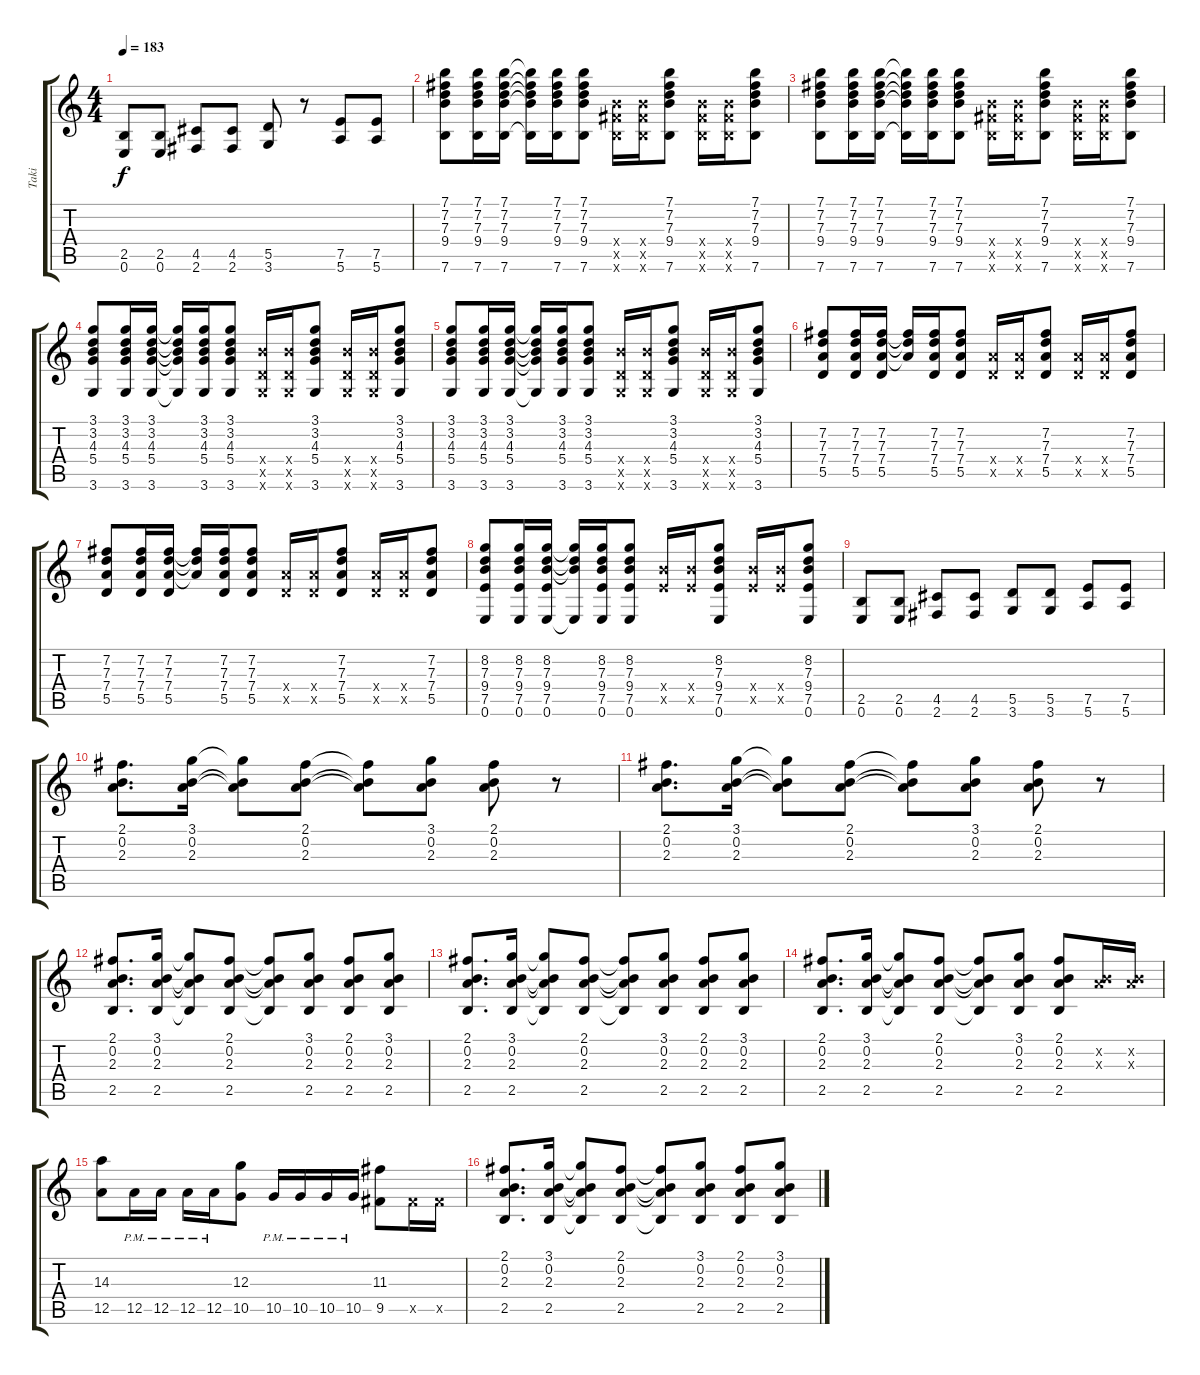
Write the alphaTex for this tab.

\track ("Taki" "Taki") {instrument distortionguitar}
\staff {score tabs}
\tuning (E4 B3 G3 D3 A2 E2) {hide}
\ts (4 4)
\tempo 183
\clef g2
\ks c
(2.5 0.6).8{dy f} (2.5 0.6).8 (4.5 2.6).8 (4.5 2.6).8 (5.5 3.6).8 r.8 (7.5 5.6).8 (7.5 5.6).8 |
(7.1 7.2 7.3 9.4 7.6).8 (7.1 7.2 7.3 9.4 7.6).16 (7.1 7.2 7.3 9.4 7.6).16 (7.1{t} 7.2{t} 7.3{t} 9.4{t} 7.6{t}).16 (7.1 7.2 7.3 9.4 7.6).16 (7.1 7.2 7.3 9.4 7.6).8 (9.4{x} 9.5{x} 7.6{x}).16 (9.4{x} 9.5{x} 7.6{x}).16 (7.1 7.2 7.3 9.4 7.6).8 (9.4{x} 9.5{x} 7.6{x}).16 (9.4{x} 9.5{x} 7.6{x}).16 (7.1 7.2 7.3 9.4 7.6).8 |
(7.1 7.2 7.3 9.4 7.6).8 (7.1 7.2 7.3 9.4 7.6).16 (7.1 7.2 7.3 9.4 7.6).16 (7.1{t} 7.2{t} 7.3{t} 9.4{t} 7.6{t}).16 (7.1 7.2 7.3 9.4 7.6).16 (7.1 7.2 7.3 9.4 7.6).8 (9.4{x} 9.5{x} 7.6{x}).16 (9.4{x} 9.5{x} 7.6{x}).16 (7.1 7.2 7.3 9.4 7.6).8 (9.4{x} 9.5{x} 7.6{x}).16 (9.4{x} 9.5{x} 7.6{x}).16 (7.1 7.2 7.3 9.4 7.6).8 |
(3.1 3.2 4.3 5.4 3.6).8 (3.1 3.2 4.3 5.4 3.6).16 (3.1 3.2 4.3 5.4 3.6).16 (3.1{t} 3.2{t} 4.3{t} 5.4{t} 3.6{t}).16 (3.1 3.2 4.3 5.4 3.6).16 (3.1 3.2 4.3 5.4 3.6).8 (9.4{x} 5.5{x} 3.6{x}).16 (9.4{x} 5.5{x} 3.6{x}).16 (3.1 3.2 4.3 5.4 3.6).8 (9.4{x} 5.5{x} 3.6{x}).16 (9.4{x} 5.5{x} 3.6{x}).16 (3.1 3.2 4.3 5.4 3.6).8 |
(3.1 3.2 4.3 5.4 3.6).8 (3.1 3.2 4.3 5.4 3.6).16 (3.1 3.2 4.3 5.4 3.6).16 (3.1{t} 3.2{t} 4.3{t} 5.4{t} 3.6{t}).16 (3.1 3.2 4.3 5.4 3.6).16 (3.1 3.2 4.3 5.4 3.6).8 (9.4{x} 5.5{x} 3.6{x}).16 (9.4{x} 5.5{x} 3.6{x}).16 (3.1 3.2 4.3 5.4 3.6).8 (9.4{x} 5.5{x} 3.6{x}).16 (9.4{x} 5.5{x} 3.6{x}).16 (3.1 3.2 4.3 5.4 3.6).8 |
(7.2 7.3 7.4 5.5).8 (7.2 7.3 7.4 5.5).16 (7.2 7.3 7.4 5.5).16 (7.2{t} 7.3{t} 7.4{t}).16 (7.2 7.3 7.4 5.5).16 (7.2 7.3 7.4 5.5).8 (7.4{x} 5.5{x}).16 (7.4{x} 5.5{x}).16 (7.2 7.3 7.4 5.5).8 (7.4{x} 5.5{x}).16 (7.4{x} 5.5{x}).16 (7.2 7.3 7.4 5.5).8 |
(7.2 7.3 7.4 5.5).8 (7.2 7.3 7.4 5.5).16 (7.2 7.3 7.4 5.5).16 (7.2{t} 7.3{t} 7.4{t}).16 (7.2 7.3 7.4 5.5).16 (7.2 7.3 7.4 5.5).8 (7.4{x} 5.5{x}).16 (7.4{x} 5.5{x}).16 (7.2 7.3 7.4 5.5).8 (7.4{x} 5.5{x}).16 (7.4{x} 5.5{x}).16 (7.2 7.3 7.4 5.5).8 |
(8.2 7.3 9.4 7.5 0.6).8 (8.2 7.3 9.4 7.5 0.6).16 (8.2 7.3 9.4 7.5 0.6).16 (8.2{t} 7.3{t} 9.4{t} 0.6{t}).16 (8.2 7.3 9.4 7.5 0.6).16 (8.2 7.3 9.4 7.5 0.6).8 (9.4{x} 7.5{x}).16 (9.4{x} 7.5{x}).16 (8.2 7.3 9.4 7.5 0.6).8 (9.4{x} 7.5{x}).16 (9.4{x} 7.5{x}).16 (8.2 7.3 9.4 7.5 0.6).8 |
(2.5 0.6).8 (2.5 0.6).8 (4.5 2.6).8 (4.5 2.6).8 (5.5 3.6).8 (5.5 3.6).8 (7.5 5.6).8 (7.5 5.6).8 |
(2.1 0.2 2.3).8{d} (3.1 0.2 2.3).16 (3.1{t} 0.2{t} 2.3{t}).8 (2.1 0.2 2.3).8 (2.1{t} 0.2{t} 2.3{t}).8 (3.1 0.2 2.3).8 (2.1 0.2 2.3).8 r.8 |
(2.1 0.2 2.3).8{d} (3.1 0.2 2.3).16 (3.1{t} 0.2{t} 2.3{t}).8 (2.1 0.2 2.3).8 (2.1{t} 0.2{t} 2.3{t}).8 (3.1 0.2 2.3).8 (2.1 0.2 2.3).8 r.8 |
(2.1 0.2 2.3 2.5).8{d} (3.1 0.2 2.3 2.5).16 (3.1{t} 0.2{t} 2.3{t} 2.5{t}).8 (2.1 0.2 2.3 2.5).8 (2.1{t} 0.2{t} 2.3{t} 2.5{t}).8 (3.1 0.2 2.3 2.5).8 (2.1 0.2 2.3 2.5).8 (3.1 0.2 2.3 2.5).8 |
(2.1 0.2 2.3 2.5).8{d} (3.1 0.2 2.3 2.5).16 (3.1{t} 0.2{t} 2.3{t} 2.5{t}).8 (2.1 0.2 2.3 2.5).8 (2.1{t} 0.2{t} 2.3{t} 2.5{t}).8 (3.1 0.2 2.3 2.5).8 (2.1 0.2 2.3 2.5).8 (3.1 0.2 2.3 2.5).8 |
(2.1 0.2 2.3 2.5).8{d} (3.1 0.2 2.3 2.5).16 (3.1{t} 0.2{t} 2.3{t} 2.5{t}).8 (2.1 0.2 2.3 2.5).8 (2.1{t} 0.2{t} 2.3{t} 2.5{t}).8 (3.1 0.2 2.3 2.5).8 (2.1 0.2 2.3 2.5).8 (0.2{x} 2.3{x}).16 (0.2{x} 2.3{x}).16 |
(14.3 12.5).8 12.5{pm}.16 12.5{pm}.16 12.5{pm}.16 12.5{pm}.16 (12.3 10.5).8 10.5{pm}.16 10.5{pm}.16 10.5{pm}.16 10.5{pm}.16 (11.3 9.5).8 9.5{x}.16 9.5{x}.16 |
(2.1 0.2 2.3 2.5).8{d} (3.1 0.2 2.3 2.5).16 (3.1{t} 0.2{t} 2.3{t} 2.5{t}).8 (2.1 0.2 2.3 2.5).8 (2.1{t} 0.2{t} 2.3{t} 2.5{t}).8 (3.1 0.2 2.3 2.5).8 (2.1 0.2 2.3 2.5).8 (3.1 0.2 2.3 2.5).8
